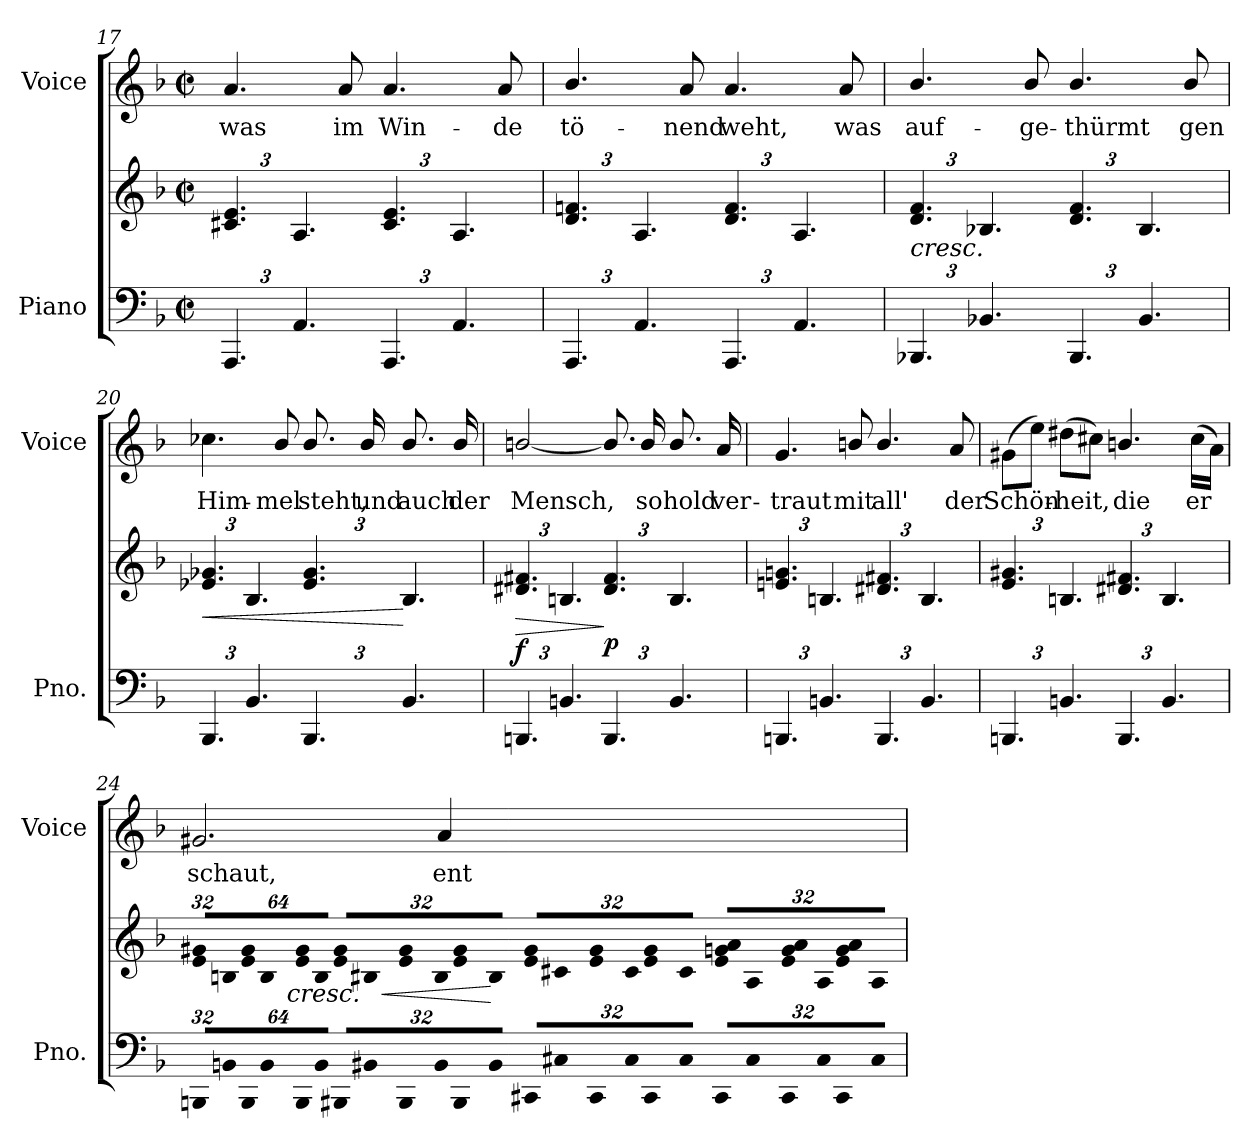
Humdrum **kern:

**kern	**kern	**dynam	**kern	**text
*part2	*part2	*part2	*part1	*part1
*staff3	*staff2	*staff2/3	*staff1	*staff1
*I"Piano	*	*	*I"Voice	*
*I'Pno.	*	*	*I'Voice	*
*clefF4	*clefG2	*	*clefG2	*
*k[b-]	*k[b-]	*	*k[b-]	*
*F:	*F:	*	*F:	*
*M2/2	*M2/2	*	*M2/2	*
*met(c|)	*met(c|)	*	*met(c|)	*
*Xbrackettup	*Xbrackettup	*	*	*
=17	=17	=17	=17	=17
!	!	!	!	!LO:LY:b:color=#000000
6.AAAi/	6.c#Xi/@@48@@ 6.ei@@48@@	.	4.ai/	was
.	.	.	.	.
.	.	.	.	.
.	.	.	.	.
.	.	.	.	.
.	.	.	.	.
.	.	.	.	.
.	.	.	.	.
.	.	.	.	.
.	.	.	.	.
.	.	.	.	.
.	.	.	.	.
6.AAi/	6.A@@48@@i/	.	.	.
.	.	.	.	.
.	.	.	.	.
.	.	.	.	.
.	.	.	.	.
.	.	.	.	.
!	!	!	!	!LO:LY:b:color=#000000
.	.	.	8ai/	im
.	.	.	.	.
.	.	.	.	.
.	.	.	.	.
.	.	.	.	.
.	.	.	.	.
!	!	!	!	!LO:LY:b:color=#000000
6.AAAi/	6.c#i/@@48@@ 6.ei@@48@@	.	4.ai/	Win-
.	.	.	.	.
.	.	.	.	.
.	.	.	.	.
.	.	.	.	.
.	.	.	.	.
.	.	.	.	.
.	.	.	.	.
.	.	.	.	.
.	.	.	.	.
.	.	.	.	.
.	.	.	.	.
6.AAi/	6.A@@48@@i/	.	.	.
.	.	.	.	.
.	.	.	.	.
.	.	.	.	.
.	.	.	.	.
.	.	.	.	.
!	!	!	!	!LO:LY:b:color=#000000
.	.	.	8ai/	-de
.	.	.	.	.
.	.	.	.	.
.	.	.	.	.
.	.	.	.	.
.	.	.	.	.
=18	=18	=18	=18	=18
!	!	!	!	!LO:LY:b:color=#000000
6.AAAi/	6.di/@@48@@ 6.fni@@48@@	.	4.b-i/	tö-
.	.	.	.	.
.	.	.	.	.
.	.	.	.	.
.	.	.	.	.
.	.	.	.	.
.	.	.	.	.
.	.	.	.	.
.	.	.	.	.
.	.	.	.	.
.	.	.	.	.
.	.	.	.	.
6.AAi/	6.A@@48@@i/	.	.	.
.	.	.	.	.
.	.	.	.	.
.	.	.	.	.
.	.	.	.	.
.	.	.	.	.
!	!	!	!	!LO:LY:b:color=#000000
.	.	.	8ai/	-nend
.	.	.	.	.
.	.	.	.	.
.	.	.	.	.
.	.	.	.	.
.	.	.	.	.
!	!	!	!	!LO:LY:b:color=#000000
6.AAAi/	6.di/@@48@@ 6.fi@@48@@	.	4.ai/	weht,
.	.	.	.	.
.	.	.	.	.
.	.	.	.	.
.	.	.	.	.
.	.	.	.	.
.	.	.	.	.
.	.	.	.	.
.	.	.	.	.
.	.	.	.	.
.	.	.	.	.
.	.	.	.	.
6.AAi/	6.A@@48@@i/	.	.	.
.	.	.	.	.
.	.	.	.	.
.	.	.	.	.
.	.	.	.	.
.	.	.	.	.
!	!	!	!	!LO:LY:b:color=#000000
.	.	.	8ai/	was
.	.	.	.	.
.	.	.	.	.
.	.	.	.	.
.	.	.	.	.
.	.	.	.	.
=19	=19	=19	=19	=19
!	!LO:TX:b:i:t=cresc.	!	!	!
!	!	!	!	!LO:LY:b:color=#000000
6.BBB-Xi/	6.di/@@48@@ 6.fi@@48@@	.	4.b-i/	auf-
.	.	.	.	.
.	.	.	.	.
.	.	.	.	.
.	.	.	.	.
.	.	.	.	.
.	.	.	.	.
.	.	.	.	.
.	.	.	.	.
.	.	.	.	.
.	.	.	.	.
.	.	.	.	.
6.BB-Xi/	6.B-X@@48@@i/	.	.	.
.	.	.	.	.
.	.	.	.	.
.	.	.	.	.
.	.	.	.	.
.	.	.	.	.
!	!	!	!	!LO:LY:b:color=#000000
.	.	.	8b-i/	-ge-
.	.	.	.	.
.	.	.	.	.
.	.	.	.	.
.	.	.	.	.
.	.	.	.	.
!	!	!	!	!LO:LY:b:color=#000000
6.BBB-i/	6.di/@@48@@ 6.fi@@48@@	.	4.b-i/	-thürmt
.	.	.	.	.
.	.	.	.	.
.	.	.	.	.
.	.	.	.	.
.	.	.	.	.
.	.	.	.	.
.	.	.	.	.
.	.	.	.	.
.	.	.	.	.
.	.	.	.	.
.	.	.	.	.
6.BB-i/	6.B-@@48@@i/	.	.	.
.	.	.	.	.
.	.	.	.	.
.	.	.	.	.
.	.	.	.	.
.	.	.	.	.
!	!	!	!	!LO:LY:b:color=#000000
.	.	.	8b-i/	gen
.	.	.	.	.
.	.	.	.	.
.	.	.	.	.
.	.	.	.	.
.	.	.	.	.
=20	=20	=20	=20	=20
!	!	!LO:HP:b	!	!
!	!	!	!	!LO:LY:b:color=#000000
6.BBB-i/	6.e-Xi/@@48@@ 6.g-Xi@@48@@	<	4.cc-Xi\	Him-
.	.	.	.	.
.	.	.	.	.
.	.	.	.	.
.	.	.	.	.
.	.	.	.	.
.	.	.	.	.
.	.	.	.	.
.	.	.	.	.
.	.	.	.	.
.	.	.	.	.
.	.	.	.	.
6.BB-i/	6.B-@@48@@i/	.	.	.
.	.	.	.	.
.	.	.	.	.
.	.	.	.	.
.	.	.	.	.
.	.	.	.	.
!	!	!	!	!LO:LY:b:color=#000000
.	.	.	8b-i/	-mel
.	.	.	.	.
.	.	.	.	.
.	.	.	.	.
.	.	.	.	.
.	.	.	.	.
!	!	!	!	!LO:LY:b:color=#000000
6.BBB-i/	6.e-i/@@48@@ 6.g-i@@48@@	.	8.b-i/	steht,
.	.	.	.	.
.	.	.	.	.
.	.	.	.	.
.	.	.	.	.
.	.	.	.	.
.	.	.	.	.
.	.	.	.	.
.	.	.	.	.
!	!	!	!	!LO:LY:b:color=#000000
.	.	.	16b-i/	und
.	.	.	.	.
.	.	.	.	.
!	!	!	!	!LO:LY:b:color=#000000
6.BB-i/	6.B-@@48@@i/	[	8.b-i/	auch
.	.	.	.	.
.	.	.	.	.
.	.	.	.	.
.	.	.	.	.
.	.	.	.	.
.	.	.	.	.
.	.	.	.	.
.	.	.	.	.
!	!	!	!	!LO:LY:b:color=#000000
.	.	.	16b-i/	der
.	.	.	.	.
.	.	.	.	.
=21	=21	=21	=21	=21
!	!	!LO:HP:b	!	!
!	!	!	!	!LO:LY:b:color=#000000
6.BBBni/	6.d#Xi/@@48@@ 6.f#Xi@@48@@	> f	[2bni/	Mensch,
.	.	.	.	.
.	.	.	.	.
.	.	.	.	.
.	.	.	.	.
.	.	.	.	.
.	.	.	.	.
.	.	.	.	.
.	.	.	.	.
.	.	.	.	.
.	.	.	.	.
.	.	.	.	.
6.BBni/	6.Bn@@48@@i/	.	.	.
.	.	.	.	.
.	.	.	.	.
.	.	.	.	.
.	.	.	.	.
.	.	.	.	.
.	.	.	.	.
.	.	.	.	.
.	.	.	.	.
.	.	.	.	.
.	.	.	.	.
.	.	.	.	.
6.BBBi/	6.d#i/@@48@@ 6.f#i@@48@@	] p	8.bi/]	.
.	.	.	.	.
.	.	.	.	.
.	.	.	.	.
.	.	.	.	.
.	.	.	.	.
.	.	.	.	.
.	.	.	.	.
.	.	.	.	.
!	!	!	!	!LO:LY:b:color=#000000
.	.	.	16bi/	so
.	.	.	.	.
.	.	.	.	.
!	!	!	!	!LO:LY:b:color=#000000
6.BBi/	6.B@@48@@i/	.	8.bi/	hold
.	.	.	.	.
.	.	.	.	.
.	.	.	.	.
.	.	.	.	.
.	.	.	.	.
.	.	.	.	.
.	.	.	.	.
.	.	.	.	.
!	!	!	!	!LO:LY:b:color=#000000
.	.	.	16ai/	ver-
.	.	.	.	.
.	.	.	.	.
=22	=22	=22	=22	=22
!	!	!	!	!LO:LY:b:color=#000000
6.BBBni/	6.eni/@@48@@ 6.gni@@48@@	.	4.gi/	-traut
.	.	.	.	.
.	.	.	.	.
.	.	.	.	.
.	.	.	.	.
.	.	.	.	.
.	.	.	.	.
.	.	.	.	.
.	.	.	.	.
.	.	.	.	.
.	.	.	.	.
.	.	.	.	.
6.BBni/	6.Bn@@48@@i/	.	.	.
.	.	.	.	.
.	.	.	.	.
.	.	.	.	.
.	.	.	.	.
.	.	.	.	.
!	!	!	!	!LO:LY:b:color=#000000
.	.	.	8bni/	mit
.	.	.	.	.
.	.	.	.	.
.	.	.	.	.
.	.	.	.	.
.	.	.	.	.
!	!	!	!	!LO:LY:b:color=#000000
6.BBBi/	6.d#Xi/@@48@@ 6.f#Xi@@48@@	.	4.bi/	all'
.	.	.	.	.
.	.	.	.	.
.	.	.	.	.
.	.	.	.	.
.	.	.	.	.
.	.	.	.	.
.	.	.	.	.
.	.	.	.	.
.	.	.	.	.
.	.	.	.	.
.	.	.	.	.
6.BBi/	6.B@@48@@i/	.	.	.
.	.	.	.	.
.	.	.	.	.
.	.	.	.	.
.	.	.	.	.
.	.	.	.	.
!	!	!	!	!LO:LY:b:color=#000000
.	.	.	8ai/	der
.	.	.	.	.
.	.	.	.	.
.	.	.	.	.
.	.	.	.	.
.	.	.	.	.
!!LO:LB:g=z
=23	=23	=23	=23	=23
!	!	!	!	!LO:LY:b:color=#000000
6.BBBni/	6.ei/@@48@@ 6.g#Xi@@48@@	.	(8g#Xi\L	Schön-
.	.	.	.	.
.	.	.	.	.
.	.	.	.	.
.	.	.	.	.
.	.	.	.	.
.	.	.	8eei\J)	.
.	.	.	.	.
.	.	.	.	.
.	.	.	.	.
.	.	.	.	.
.	.	.	.	.
!	!	!	!	!LO:LY:b:color=#000000
6.BBni/	6.Bn@@48@@i/	.	(8dd#Xi\L	-heit,
.	.	.	.	.
.	.	.	.	.
.	.	.	.	.
.	.	.	.	.
.	.	.	.	.
.	.	.	8cc#Xi\J)	.
.	.	.	.	.
.	.	.	.	.
.	.	.	.	.
.	.	.	.	.
.	.	.	.	.
!	!	!	!	!LO:LY:b:color=#000000
6.BBBi/	6.d#Xi/@@48@@ 6.f#Xi@@48@@	.	4.bni/	die
.	.	.	.	.
.	.	.	.	.
.	.	.	.	.
.	.	.	.	.
.	.	.	.	.
.	.	.	.	.
.	.	.	.	.
.	.	.	.	.
.	.	.	.	.
.	.	.	.	.
.	.	.	.	.
6.BBi/	6.B@@48@@i/	.	.	.
.	.	.	.	.
.	.	.	.	.
.	.	.	.	.
.	.	.	.	.
.	.	.	.	.
!	!	!	!	!LO:LY:b:color=#000000
.	.	.	(16cc#i\LL	er
.	.	.	.	.
.	.	.	.	.
.	.	.	16ai\JJ)	.
.	.	.	.	.
.	.	.	.	.
=24	=24	=24	=24	=24
!LO:N:vis=16	!LO:N:vis=16	!	!	!
!	!	!	!	!LO:LY:b:color=#000000
512%21BBBni/LL	512%21ei/ 512%21g#XiLL	.	2.g#Xi/	schaut,
.	.	.	.	.
!LO:N:vis=16	!LO:N:vis=16	!	!	!
1024%43BBni/	1024%43Bni/	.	.	.
.	.	.	.	.
.	.	.	.	.
!LO:N:vis=16	!LO:N:vis=16	!	!	!
1024%43BBBi/	1024%43ei/ 1024%43g#i	.	.	.
.	.	.	.	.
.	.	.	.	.
!LO:N:vis=16	!LO:N:vis=16	!	!	!
512%21BBi/	512%21Bi/	.	.	.
.	.	.	.	.
!LO:N:vis=16	!LO:N:vis=16	!	!	!
1024%43BBBi/	1024%43ei/ 1024%43g#i	.	.	.
.	.	.	.	.
.	.	.	.	.
!LO:N:vis=16	!LO:N:vis=16	!	!	!
1024%43BBi/JJ	1024%43Bi/JJ	.	.	.
.	.	.	.	.
.	.	.	.	.
!	!LO:TX:b:i:t=cresc.	!	!	!
!LO:N:vis=16	!LO:N:vis=16	!	!	!
512%21BBB#Xi/LL	512%21ei/ 512%21g#iLL	.	.	.
!LO:N:vis=16	!LO:N:vis=16	!	!	!
1024%43BB#Xi/	1024%43B#Xi/	.	.	.
!LO:N:vis=16	!LO:N:vis=16	!	!	!
1024%43BBB#i/	1024%43ei/ 1024%43g#i	.	.	.
!LO:N:vis=16	!LO:N:vis=16	!	!	!
512%21BB#i/	512%21B#i/	.	.	.
!LO:N:vis=16	!LO:N:vis=16	!	!	!
1024%43BBB#i/	1024%43ei/ 1024%43g#i	.	.	.
!LO:N:vis=16	!LO:N:vis=16	!	!	!
1024%43BB#i/JJ	1024%43B#i/JJ	.	.	.
!LO:N:vis=16	!LO:N:vis=16	!LO:HP:b	!	!
512%21CC#Xi/LL	512%21ei/ 512%21g#iLL	<	.	.
!LO:N:vis=16	!LO:N:vis=16	!	!	!
1024%43C#Xi/	1024%43c#Xi/	.	.	.
!LO:N:vis=16	!LO:N:vis=16	!	!	!
1024%43CC#i/	1024%43ei/ 1024%43g#i	.	.	.
!LO:N:vis=16	!LO:N:vis=16	!	!	!
512%21C#i/	512%21c#i/	.	.	.
!LO:N:vis=16	!LO:N:vis=16	!	!	!
1024%43CC#i/	1024%43ei/ 1024%43g#i	.	.	.
!LO:N:vis=16	!LO:N:vis=16	!	!	!
1024%43C#i/JJ	1024%43c#i/JJ	.	.	.
!LO:N:vis=16	!LO:N:vis=16	!	!	!
!	!	!	!	!LO:LY:b:color=#000000
512%21CC#i/LL	512%21ei/ 512%21gni 512%21aiLL	.	4ai/	ent-
!LO:N:vis=16	!LO:N:vis=16	!	!	!
1024%43C#i/	1024%43Ai/	.	.	.
!LO:N:vis=16	!LO:N:vis=16	!	!	!
1024%43CC#i/	1024%43ei/ 1024%43gi 1024%43ai	.	.	.
!LO:N:vis=16	!LO:N:vis=16	!	!	!
512%21C#i/	512%21Ai/	.	.	.
!LO:N:vis=16	!LO:N:vis=16	!	!	!
1024%43CC#i/	1024%43ei/ 1024%43gi 1024%43ai	.	.	.
!LO:N:vis=16	!LO:N:vis=16	!	!	!
1024%43C#i/JJ	1024%43Ai/JJ	[	.	.
=	=	=	=	=
*-	*-	*-	*-	*-
